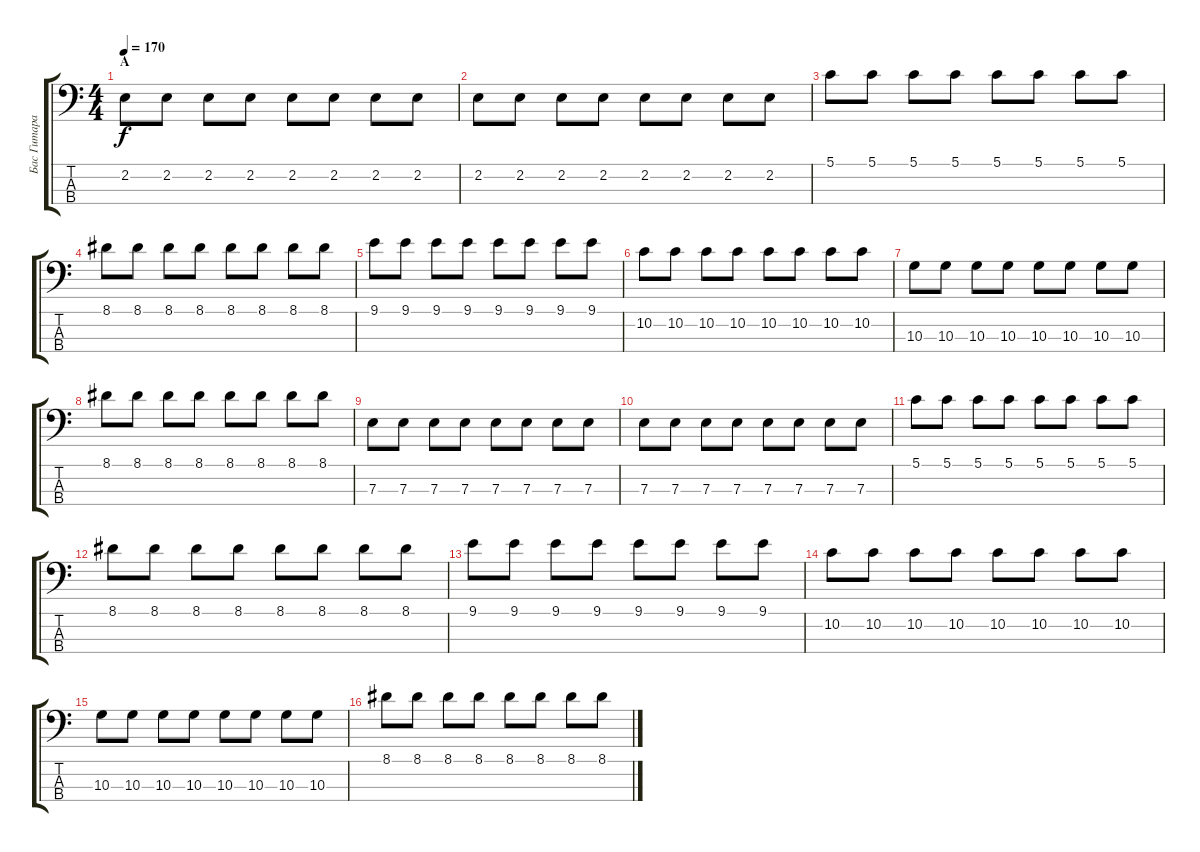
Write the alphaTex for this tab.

\track ("Бас Гитара" "Бас Гитара") {instrument electricbassfinger}
\staff {score tabs}
\tuning (G2 D2 A1 E1) {hide}
\ts (4 4)
\section ("" "A")
\tempo 170
\clef f4
\ks c
2.2.8{dy f instrument electricbassfinger} 2.2.8 2.2.8 2.2.8 2.2.8 2.2.8 2.2.8 2.2.8 |
2.2.8 2.2.8 2.2.8 2.2.8 2.2.8 2.2.8 2.2.8 2.2.8 |
5.1.8 5.1.8 5.1.8 5.1.8 5.1.8 5.1.8 5.1.8 5.1.8 |
8.1.8 8.1.8 8.1.8 8.1.8 8.1.8 8.1.8 8.1.8 8.1.8 |
9.1.8 9.1.8 9.1.8 9.1.8 9.1.8 9.1.8 9.1.8 9.1.8 |
10.2.8 10.2.8 10.2.8 10.2.8 10.2.8 10.2.8 10.2.8 10.2.8 |
10.3.8 10.3.8 10.3.8 10.3.8 10.3.8 10.3.8 10.3.8 10.3.8 |
8.1.8 8.1.8 8.1.8 8.1.8 8.1.8 8.1.8 8.1.8 8.1.8 |
7.3.8 7.3.8 7.3.8 7.3.8 7.3.8 7.3.8 7.3.8 7.3.8 |
7.3.8 7.3.8 7.3.8 7.3.8 7.3.8 7.3.8 7.3.8 7.3.8 |
5.1.8 5.1.8 5.1.8 5.1.8 5.1.8 5.1.8 5.1.8 5.1.8 |
8.1.8 8.1.8 8.1.8 8.1.8 8.1.8 8.1.8 8.1.8 8.1.8 |
9.1.8 9.1.8 9.1.8 9.1.8 9.1.8 9.1.8 9.1.8 9.1.8 |
10.2.8 10.2.8 10.2.8 10.2.8 10.2.8 10.2.8 10.2.8 10.2.8 |
10.3.8 10.3.8 10.3.8 10.3.8 10.3.8 10.3.8 10.3.8 10.3.8 |
8.1.8 8.1.8 8.1.8 8.1.8 8.1.8 8.1.8 8.1.8 8.1.8
